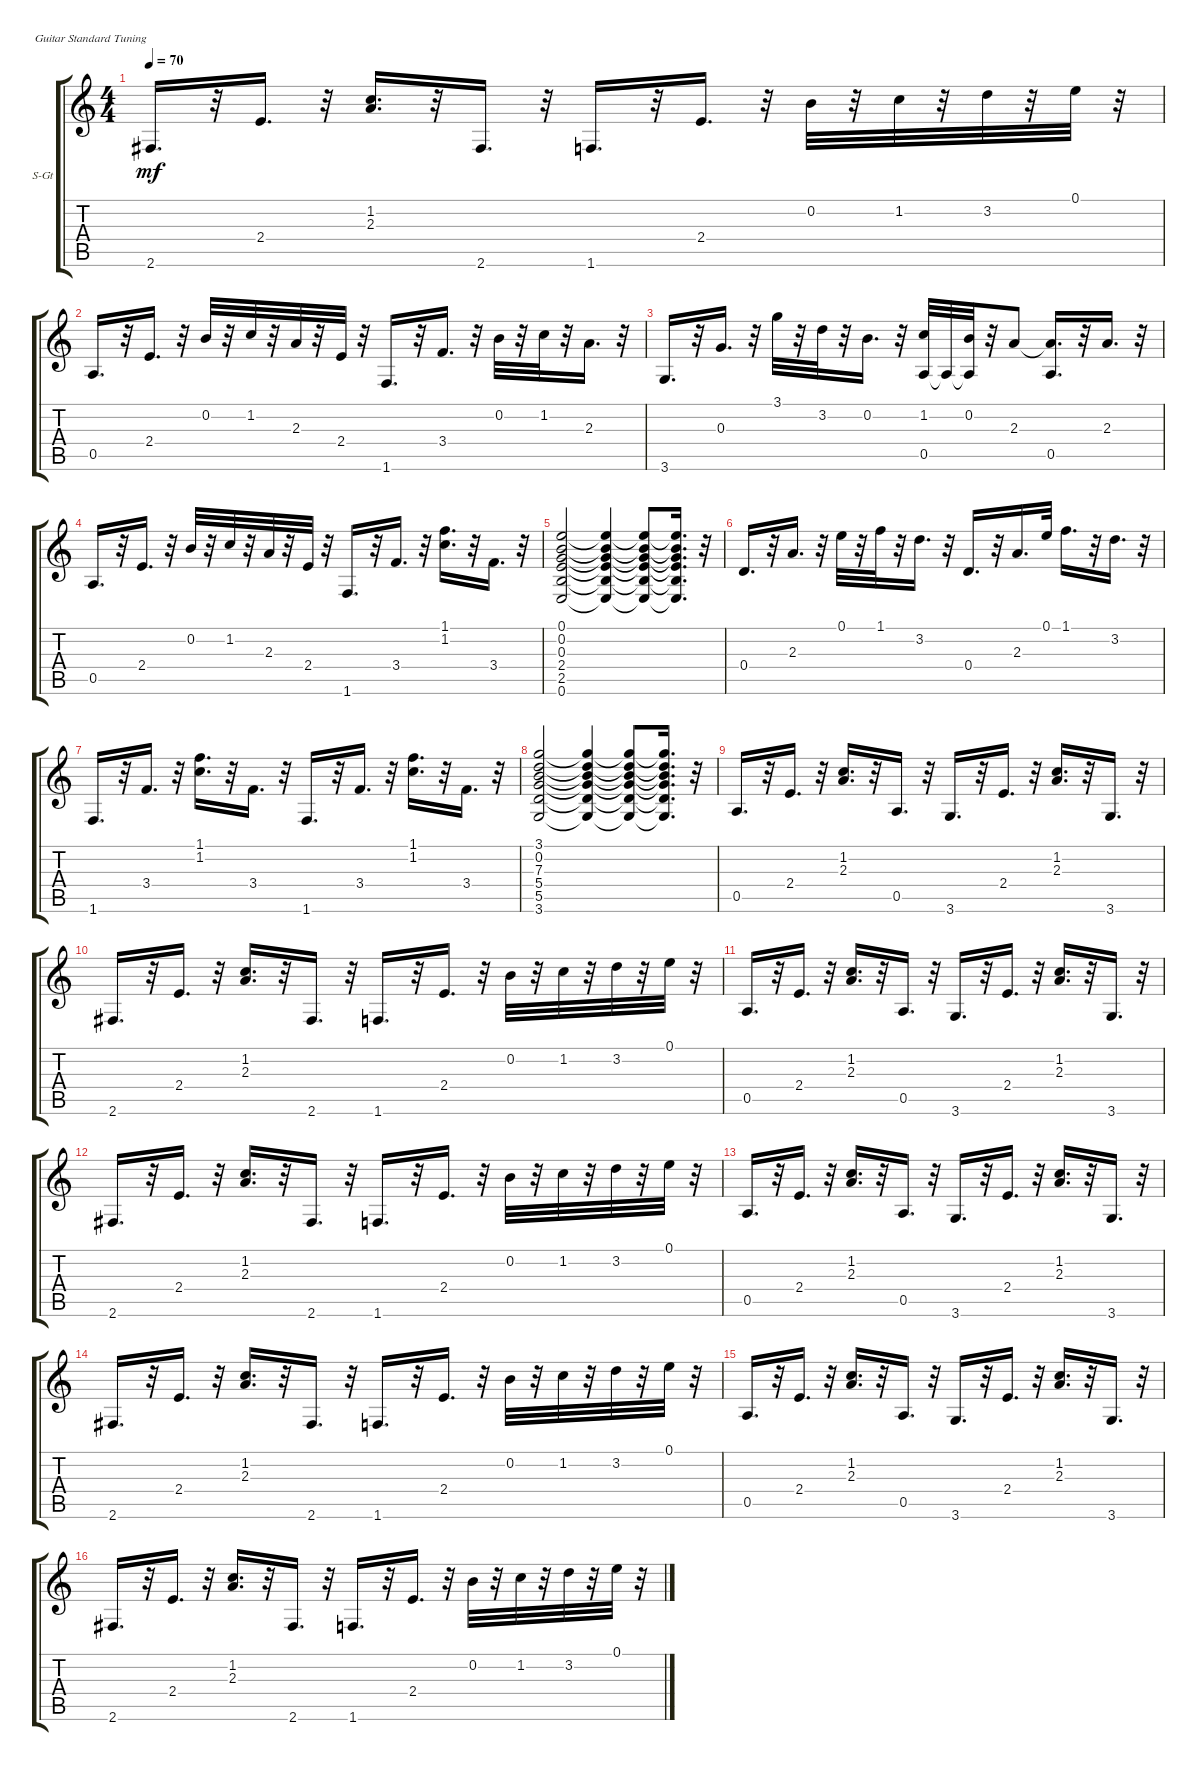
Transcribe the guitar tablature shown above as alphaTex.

\bracketExtendMode groupsimilarinstruments
\firstSystemTrackNameOrientation horizontal
\otherSystemsTrackNameOrientation horizontal
\track ("" "S-Gt") {instrument acousticguitarsteel}
\staff {score tabs}
\tuning (E4 B3 G3 D3 A2 E2)
\ts (4 4)
\tempo 70
\clef g2
\ks c
2.6.16{d dy mf} r.32 2.4.16{d} r.32 (1.2 2.3).16{d} r.32 2.6.16{d} r.32 1.6.16{d} r.32 2.4.16{d} r.32 0.2.32 r.32 1.2.32 r.32 3.2.32 r.32 0.1.32 r.32 |
0.5.16{d} r.32 2.4.16{d} r.32 0.2.32 r.32 1.2.32 r.32 2.3.32 r.32 2.4.32 r.32 1.6.16{d} r.32 3.4.16{d} r.32 0.2.32 r.32 1.2.32 r.32 2.3.16{d} r.32 |
3.6.16{d} r.32 0.3.16{d} r.32 3.1.32 r.32 3.2.32 r.32 0.2.16{d} r.32 (0.5 1.2).32 0.5{t}.32 (0.5{t} 0.2).32 r.32 2.3.8 (2.3{t} 0.5).16{d} r.32 2.3.16{d} r.32 |
0.5.16{d} r.32 2.4.16{d} r.32 0.2.32 r.32 1.2.32 r.32 2.3.32 r.32 2.4.32 r.32 1.6.16{d} r.32 3.4.16{d} r.32 (1.1 1.2).16{d} r.32 3.4.16{d} r.32 |
(0.3 0.1 0.2 2.4 2.5 0.6).2 (0.3{t} 0.1{t} 0.2{t} 2.4{t} 2.5{t} 0.6{t}).4 (0.3{t} 0.1{t} 0.2{t} 2.4{t} 2.5{t} 0.6{t}).8 (0.3{t} 0.1{t} 0.2{t} 2.4{t} 2.5{t} 0.6{t}).16{d} r.32 |
0.4.16{d} r.32 2.3.16{d} r.32 0.1.32 r.32 1.1.32 r.32 3.2.16{d} r.32 0.4.16{d} r.32 2.3.16{d} 0.1.32 1.1.16{d} r.32 3.2.16{d} r.32 |
1.6.16{d} r.32 3.4.16{d} r.32 (1.1 1.2).16{d} r.32 3.4.16{d} r.32 1.6.16{d} r.32 3.4.16{d} r.32 (1.1 1.2).16{d} r.32 3.4.16{d} r.32 |
(0.2 7.3 3.1 5.4 5.5 3.6).2 (0.2{t} 7.3{t} 3.1{t} 5.4{t} 5.5{t} 3.6{t}).4 (0.2{t} 7.3{t} 3.1{t} 5.4{t} 5.5{t} 3.6{t}).8 (0.2{t} 7.3{t} 3.1{t} 5.4{t} 5.5{t} 3.6{t}).16{d} r.32 |
0.5.16{d} r.32 2.4.16{d} r.32 (1.2 2.3).16{d} r.32 0.5.16{d} r.32 3.6.16{d} r.32 2.4.16{d} r.32 (1.2 2.3).16{d} r.32 3.6.16{d} r.32 |
2.6.16{d} r.32 2.4.16{d} r.32 (1.2 2.3).16{d} r.32 2.6.16{d} r.32 1.6.16{d} r.32 2.4.16{d} r.32 0.2.32 r.32 1.2.32 r.32 3.2.32 r.32 0.1.32 r.32 |
0.5.16{d} r.32 2.4.16{d} r.32 (1.2 2.3).16{d} r.32 0.5.16{d} r.32 3.6.16{d} r.32 2.4.16{d} r.32 (1.2 2.3).16{d} r.32 3.6.16{d} r.32 |
2.6.16{d} r.32 2.4.16{d} r.32 (1.2 2.3).16{d} r.32 2.6.16{d} r.32 1.6.16{d} r.32 2.4.16{d} r.32 0.2.32 r.32 1.2.32 r.32 3.2.32 r.32 0.1.32 r.32 |
0.5.16{d} r.32 2.4.16{d} r.32 (1.2 2.3).16{d} r.32 0.5.16{d} r.32 3.6.16{d} r.32 2.4.16{d} r.32 (1.2 2.3).16{d} r.32 3.6.16{d} r.32 |
2.6.16{d} r.32 2.4.16{d} r.32 (1.2 2.3).16{d} r.32 2.6.16{d} r.32 1.6.16{d} r.32 2.4.16{d} r.32 0.2.32 r.32 1.2.32 r.32 3.2.32 r.32 0.1.32 r.32 |
0.5.16{d} r.32 2.4.16{d} r.32 (1.2 2.3).16{d} r.32 0.5.16{d} r.32 3.6.16{d} r.32 2.4.16{d} r.32 (1.2 2.3).16{d} r.32 3.6.16{d} r.32 |
2.6.16{d} r.32 2.4.16{d} r.32 (1.2 2.3).16{d} r.32 2.6.16{d} r.32 1.6.16{d} r.32 2.4.16{d} r.32 0.2.32 r.32 1.2.32 r.32 3.2.32 r.32 0.1.32 r.32
